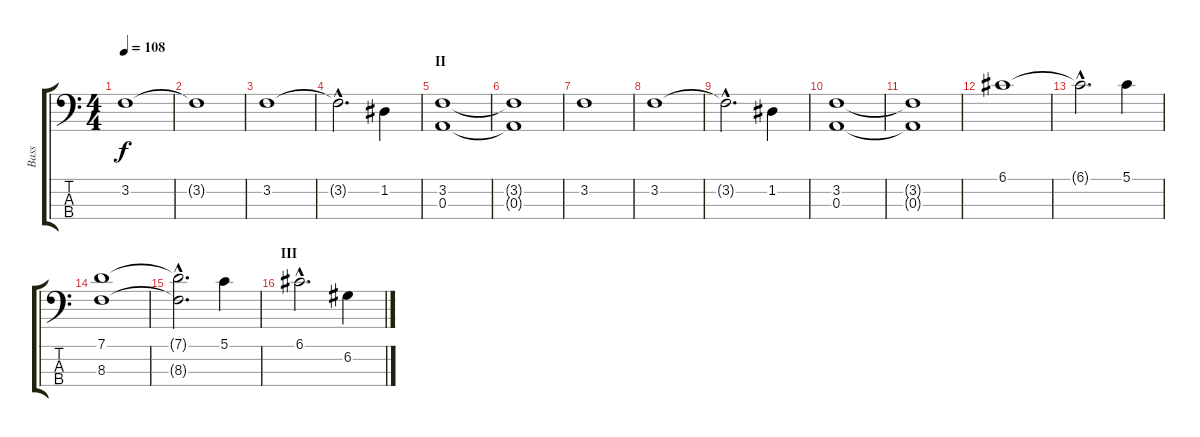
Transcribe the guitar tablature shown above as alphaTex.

\track ("Bass" "Bass") {instrument electricbassfinger}
\staff {score tabs}
\tuning (G2 D2 A1 E1) {hide}
\ts (4 4)
\tempo 108
\clef f4
\ks c
3.2.1{dy f} |
3.2{t}.1 |
3.2.1 |
3.2{hac t}.2{d} 1.2.4 |
\section ("" "II")
(3.2 0.3).1 |
(3.2{t} 0.3{t}).1 |
3.2.1 |
3.2.1 |
3.2{hac t}.2{d} 1.2.4 |
(3.2 0.3).1 |
(3.2{t} 0.3{t}).1 |
6.1.1 |
6.1{hac t}.2{d} 5.1.4 |
(7.1 8.3).1 |
(7.1{hac t} 8.3{hac t}).2{d} 5.1.4 |
\section ("" "III")
6.1{hac}.2{d} 6.2.4
